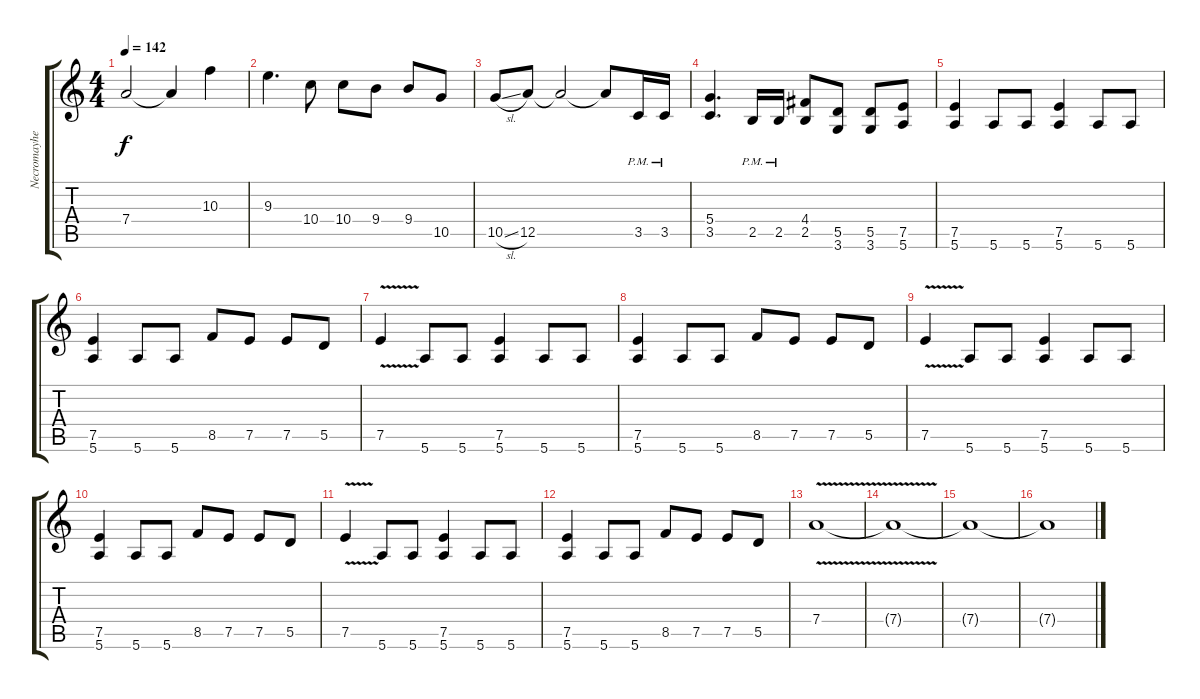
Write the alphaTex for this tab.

\track ("Necromayhem" "Necromayhe") {instrument distortionguitar}
\staff {score tabs}
\tuning (E4 B3 G3 D3 A2 E2) {hide}
\ts (4 4)
\tempo 142
\clef g2
\ks c
7.4.2{dy f} 7.4{t}.4 10.3.4 |
9.3.4{d} 10.4.8 10.4.8 9.4.8 9.4.8 10.5.8 |
10.5{sl}.8 12.5.8 12.5{t}.2 12.5{t}.8 3.5{pm}.16 3.5{pm}.16 |
(5.4 3.5).4{d} 2.5{pm}.16 2.5{pm}.16 (4.4 2.5).8 (5.5 3.6).8 (5.5 3.6).8 (7.5 5.6).8 |
(7.5 5.6).4 5.6.8 5.6.8 (7.5 5.6).4 5.6.8 5.6.8 |
(7.5 5.6).4 5.6.8 5.6.8 8.5.8 7.5.8 7.5.8 5.5.8 |
7.5{v}.4 5.6.8 5.6.8 (7.5 5.6).4 5.6.8 5.6.8 |
(7.5 5.6).4 5.6.8 5.6.8 8.5.8 7.5.8 7.5.8 5.5.8 |
7.5{v}.4 5.6.8 5.6.8 (7.5 5.6).4 5.6.8 5.6.8 |
(7.5 5.6).4 5.6.8 5.6.8 8.5.8 7.5.8 7.5.8 5.5.8 |
7.5{v}.4 5.6.8 5.6.8 (7.5 5.6).4 5.6.8 5.6.8 |
(7.5 5.6).4 5.6.8 5.6.8 8.5.8 7.5.8 7.5.8 5.5.8 |
7.4{v}.1 |
7.4{t}.1 |
7.4{t}.1 |
7.4{t}.1
